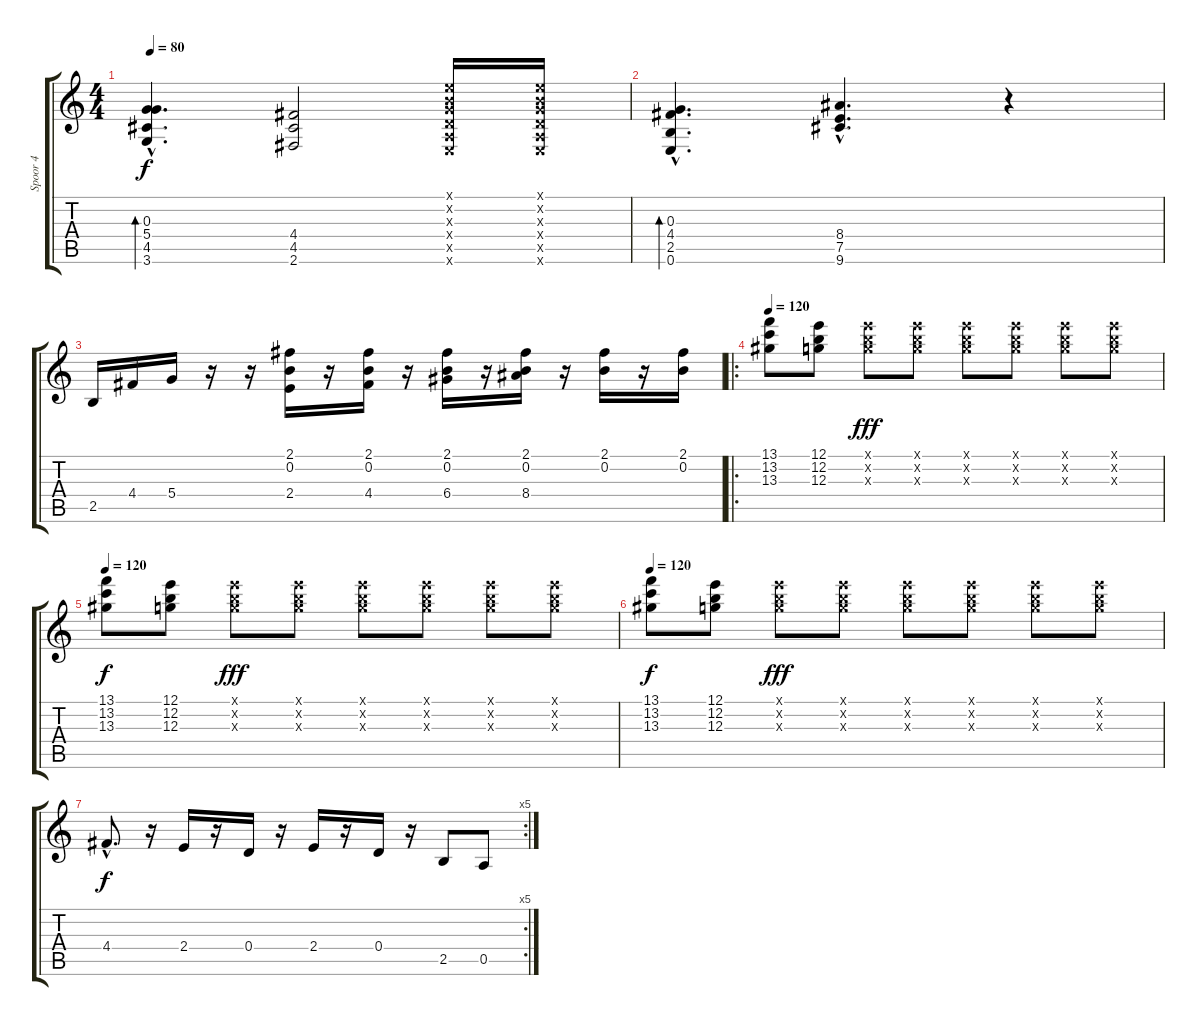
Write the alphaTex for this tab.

\track ("Spoor 4" "Spoor 4") {instrument overdrivenguitar}
\staff {score tabs}
\tuning (E4 B3 G3 D3 A2 E2) {hide}
\ts (4 4)
\tempo 80
\clef g2
\ks c
(0.3{hac} 5.4{hac} 4.5{hac} 3.6{hac}).4{d bd 480 dy f} (4.4 4.5 2.6).2 (0.1{x} 0.2{x} 0.3{x} 0.4{x} 0.5{x} 0.6{x}).16 (0.1{x} 0.2{x} 0.3{x} 0.4{x} 0.5{x} 0.6{x}).16 |
(0.3{hac} 4.4{hac} 2.5{hac} 0.6{hac}).4{d bd 480} (8.4{hac} 7.5{hac} 9.6{hac}).4{d} r.4 |
2.5.16 4.4.16 5.4.16 r.16 r.16 (2.1 0.2 2.4).16 r.16 (2.1 0.2 4.4).16 r.16 (2.1 0.2 6.4).16 r.16 (2.1 0.2 8.4).16 r.16 (2.1 0.2).16 r.16 (2.1 0.2).16 |
\ro
\tempo 120
(13.1 13.2 13.3).8{volume 6 balance 4} (12.1 12.2 12.3).8 (12.1{x} 12.2{x} 12.3{x}).8{dy fff volume 15} (12.1{x} 12.2{x} 12.3{x}).8 (12.1{x} 12.2{x} 12.3{x}).8 (12.1{x} 12.2{x} 12.3{x}).8 (12.1{x} 12.2{x} 12.3{x}).8 (12.1{x} 12.2{x} 12.3{x}).8 |
\tempo 120
(13.1 13.2 13.3).8{dy f volume 6 balance 4} (12.1 12.2 12.3).8 (12.1{x} 12.2{x} 12.3{x}).8{dy fff volume 15} (12.1{x} 12.2{x} 12.3{x}).8 (12.1{x} 12.2{x} 12.3{x}).8 (12.1{x} 12.2{x} 12.3{x}).8 (12.1{x} 12.2{x} 12.3{x}).8 (12.1{x} 12.2{x} 12.3{x}).8 |
\tempo 120
(13.1 13.2 13.3).8{dy f volume 6 balance 4} (12.1 12.2 12.3).8 (12.1{x} 12.2{x} 12.3{x}).8{dy fff volume 15} (12.1{x} 12.2{x} 12.3{x}).8 (12.1{x} 12.2{x} 12.3{x}).8 (12.1{x} 12.2{x} 12.3{x}).8 (12.1{x} 12.2{x} 12.3{x}).8 (12.1{x} 12.2{x} 12.3{x}).8 |
\rc 5
4.4{hac}.8{d dy f} r.16 2.4.16 r.16 0.4.16 r.16 2.4.16 r.16 0.4.16 r.16 2.5.8 0.5.8
